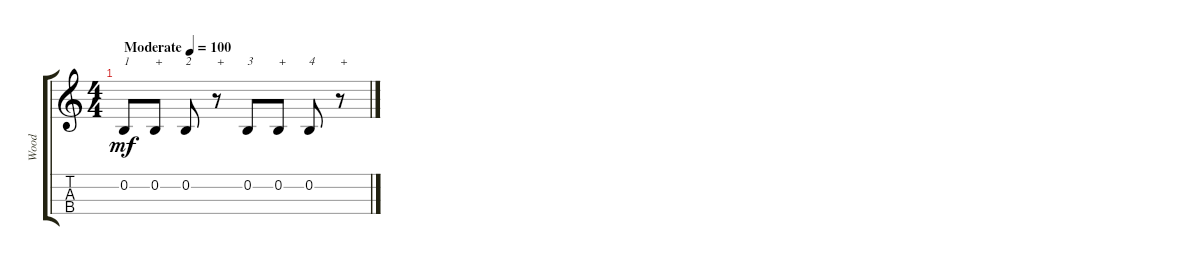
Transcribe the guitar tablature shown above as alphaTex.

\track ("Wood" "Wood") {instrument woodblock}
\staff {score tabs}
\tuning (E4 B3 G3 D3) {hide}
\ts (4 4)
\tempo (100 "Moderate")
\clef g2
\ks c
0.2.8{txt "1" dy mf instrument woodblock} 0.2.8{txt "+"} 0.2.8{txt "2"} r.8{txt "+"} 0.2.8{txt "3"} 0.2.8{txt "+"} 0.2.8{txt "4"} r.8{txt "+"}
